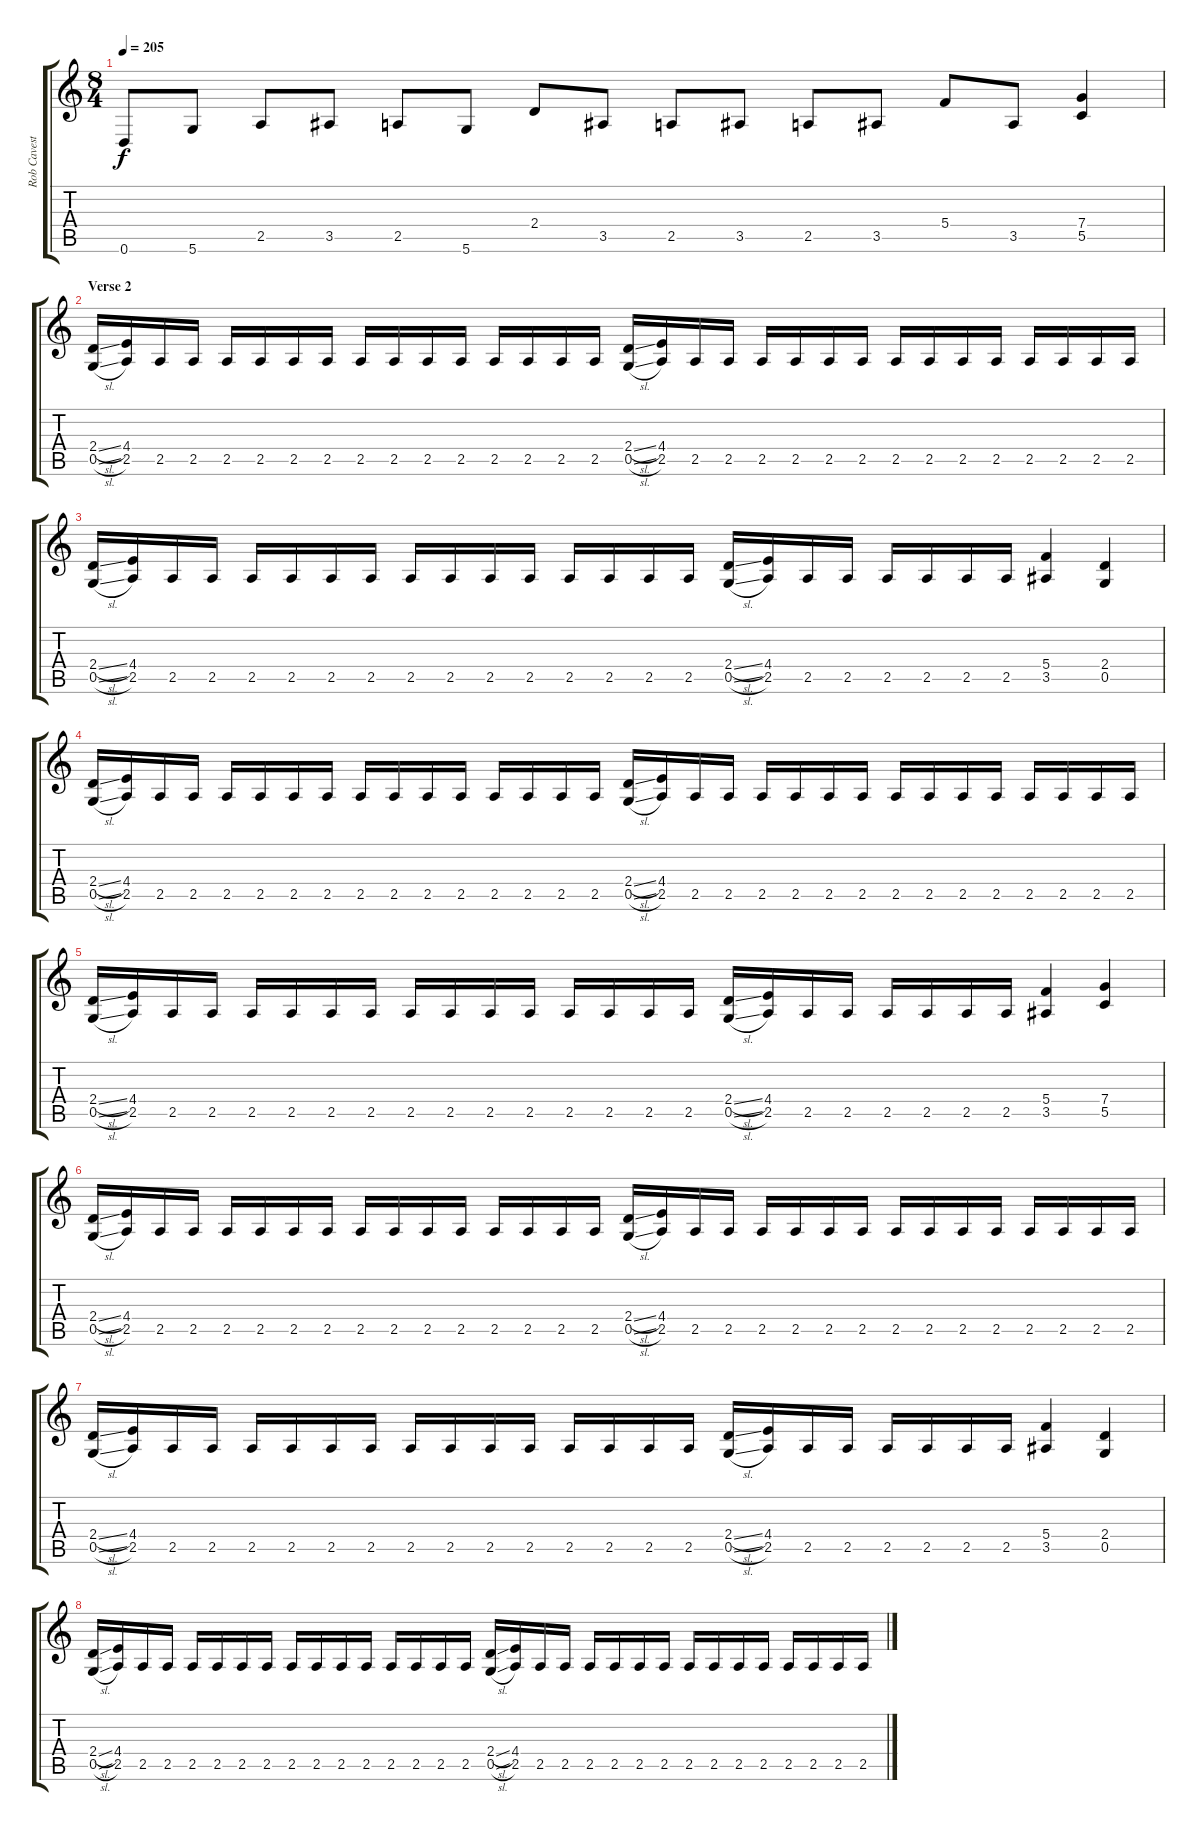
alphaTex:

\track ("Rob Cavestany - Guitar" "Rob Cavest") {instrument distortionguitar}
\staff {score tabs}
\tuning (D4 A3 F3 C3 G2 D2) {hide}
\ts (8 4)
\tempo 205
\clef g2
\ks c
0.6.8{dy f} 5.6.8 2.5.8 3.5.8 2.5.8 5.6.8 2.4.8 3.5.8 2.5.8 3.5.8 2.5.8 3.5.8 5.4.8 3.5.8 (7.4 5.5).4 |
\section ("" "Verse 2")
(2.4{sl} 0.5{sl}).16 (4.4 2.5).16 2.5.16 2.5.16 2.5.16 2.5.16 2.5.16 2.5.16 2.5.16 2.5.16 2.5.16 2.5.16 2.5.16 2.5.16 2.5.16 2.5.16 (2.4{sl} 0.5{sl}).16 (4.4 2.5).16 2.5.16 2.5.16 2.5.16 2.5.16 2.5.16 2.5.16 2.5.16 2.5.16 2.5.16 2.5.16 2.5.16 2.5.16 2.5.16 2.5.16 |
(2.4{sl} 0.5{sl}).16 (4.4 2.5).16 2.5.16 2.5.16 2.5.16 2.5.16 2.5.16 2.5.16 2.5.16 2.5.16 2.5.16 2.5.16 2.5.16 2.5.16 2.5.16 2.5.16 (2.4{sl} 0.5{sl}).16 (4.4 2.5).16 2.5.16 2.5.16 2.5.16 2.5.16 2.5.16 2.5.16 (5.4 3.5).4 (2.4 0.5).4 |
(2.4{sl} 0.5{sl}).16 (4.4 2.5).16 2.5.16 2.5.16 2.5.16 2.5.16 2.5.16 2.5.16 2.5.16 2.5.16 2.5.16 2.5.16 2.5.16 2.5.16 2.5.16 2.5.16 (2.4{sl} 0.5{sl}).16 (4.4 2.5).16 2.5.16 2.5.16 2.5.16 2.5.16 2.5.16 2.5.16 2.5.16 2.5.16 2.5.16 2.5.16 2.5.16 2.5.16 2.5.16 2.5.16 |
(2.4{sl} 0.5{sl}).16 (4.4 2.5).16 2.5.16 2.5.16 2.5.16 2.5.16 2.5.16 2.5.16 2.5.16 2.5.16 2.5.16 2.5.16 2.5.16 2.5.16 2.5.16 2.5.16 (2.4{sl} 0.5{sl}).16 (4.4 2.5).16 2.5.16 2.5.16 2.5.16 2.5.16 2.5.16 2.5.16 (5.4 3.5).4 (7.4 5.5).4 |
(2.4{sl} 0.5{sl}).16 (4.4 2.5).16 2.5.16 2.5.16 2.5.16 2.5.16 2.5.16 2.5.16 2.5.16 2.5.16 2.5.16 2.5.16 2.5.16 2.5.16 2.5.16 2.5.16 (2.4{sl} 0.5{sl}).16 (4.4 2.5).16 2.5.16 2.5.16 2.5.16 2.5.16 2.5.16 2.5.16 2.5.16 2.5.16 2.5.16 2.5.16 2.5.16 2.5.16 2.5.16 2.5.16 |
(2.4{sl} 0.5{sl}).16 (4.4 2.5).16 2.5.16 2.5.16 2.5.16 2.5.16 2.5.16 2.5.16 2.5.16 2.5.16 2.5.16 2.5.16 2.5.16 2.5.16 2.5.16 2.5.16 (2.4{sl} 0.5{sl}).16 (4.4 2.5).16 2.5.16 2.5.16 2.5.16 2.5.16 2.5.16 2.5.16 (5.4 3.5).4 (2.4 0.5).4 |
(2.4{sl} 0.5{sl}).16 (4.4 2.5).16 2.5.16 2.5.16 2.5.16 2.5.16 2.5.16 2.5.16 2.5.16 2.5.16 2.5.16 2.5.16 2.5.16 2.5.16 2.5.16 2.5.16 (2.4{sl} 0.5{sl}).16 (4.4 2.5).16 2.5.16 2.5.16 2.5.16 2.5.16 2.5.16 2.5.16 2.5.16 2.5.16 2.5.16 2.5.16 2.5.16 2.5.16 2.5.16 2.5.16
